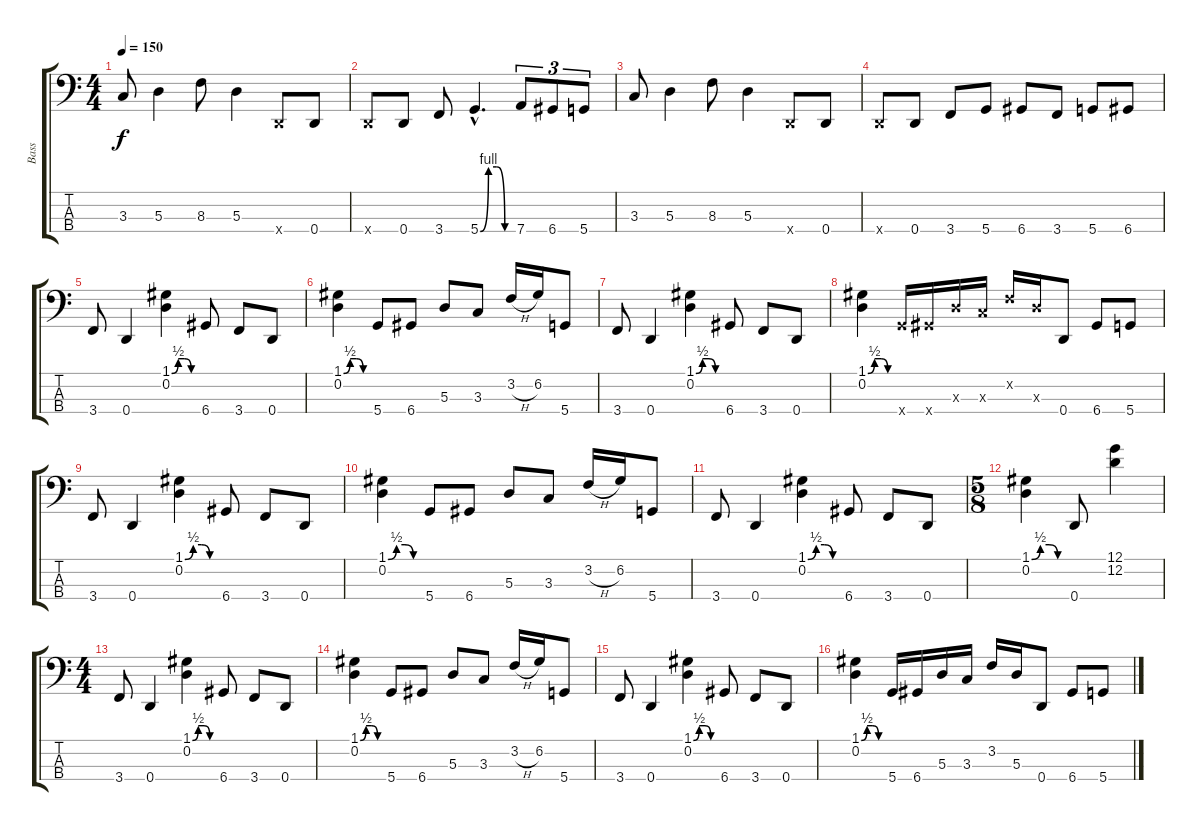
\track ("Bass" "Bass") {instrument electricbasspick}
\staff {score tabs}
\tuning (G2 D2 A1 D1) {hide}
\ts (4 4)
\tempo 150
\clef f4
\ks c
3.3.8{dy f} 5.3.4 8.3.8 5.3.4 0.4{x}.8 0.4.8 |
0.4{x}.8 0.4.8 3.4.8 5.4{be (custom 0 0 15 4 30 4 45 0 60 0) hac}.4{d} 7.4.8{tu (3 2)} 6.4.8{tu (3 2)} 5.4.8{tu (3 2)} |
3.3.8 5.3.4 8.3.8 5.3.4 0.4{x}.8 0.4.8 |
0.4{x}.8 0.4.8 3.4.8 5.4.8 6.4.8 3.4.8 5.4.8 6.4.8 |
3.4.8 0.4.4 (1.1{be (custom 0 0 15 2 30 2 45 0 60 0)} 0.2).4 6.4.8 3.4.8 0.4.8 |
(1.1{be (custom 0 0 15 2 30 2 45 0 60 0)} 0.2).4 5.4.8 6.4.8 5.3.8 3.3.8 3.2{h}.16 6.2.16 5.4.8 |
3.4.8 0.4.4 (1.1{be (custom 0 0 15 2 30 2 45 0 60 0)} 0.2).4 6.4.8 3.4.8 0.4.8 |
(1.1{be (custom 0 0 15 2 30 2 45 0 60 0)} 0.2).4 5.4{x}.16 6.4{x}.16 5.3{x}.16 3.3{x}.16 3.2{x}.16 5.3{x}.16 0.4.8 6.4.8 5.4.8 |
3.4.8 0.4.4 (1.1{be (custom 0 0 15 2 30 2 45 0 60 0)} 0.2).4 6.4.8 3.4.8 0.4.8 |
(1.1{be (custom 0 0 15 2 30 2 45 0 60 0)} 0.2).4 5.4.8 6.4.8 5.3.8 3.3.8 3.2{h}.16 6.2.16 5.4.8 |
3.4.8 0.4.4 (1.1{be (custom 0 0 15 2 30 2 45 0 60 0)} 0.2).4 6.4.8 3.4.8 0.4.8 |
\ts (5 8)
(1.1{be (custom 0 0 15 2 30 2 45 0 60 0)} 0.2).4 0.4.8 (12.1 12.2).4 |
\ts (4 4)
3.4.8 0.4.4 (1.1{be (custom 0 0 15 2 30 2 45 0 60 0)} 0.2).4 6.4.8 3.4.8 0.4.8 |
(1.1{be (custom 0 0 15 2 30 2 45 0 60 0)} 0.2).4 5.4.8 6.4.8 5.3.8 3.3.8 3.2{h}.16 6.2.16 5.4.8 |
3.4.8 0.4.4 (1.1{be (custom 0 0 15 2 30 2 45 0 60 0)} 0.2).4 6.4.8 3.4.8 0.4.8 |
(1.1{be (custom 0 0 15 2 30 2 45 0 60 0)} 0.2).4 5.4.16 6.4.16 5.3.16 3.3.16 3.2.16 5.3.16 0.4.8 6.4.8 5.4.8
